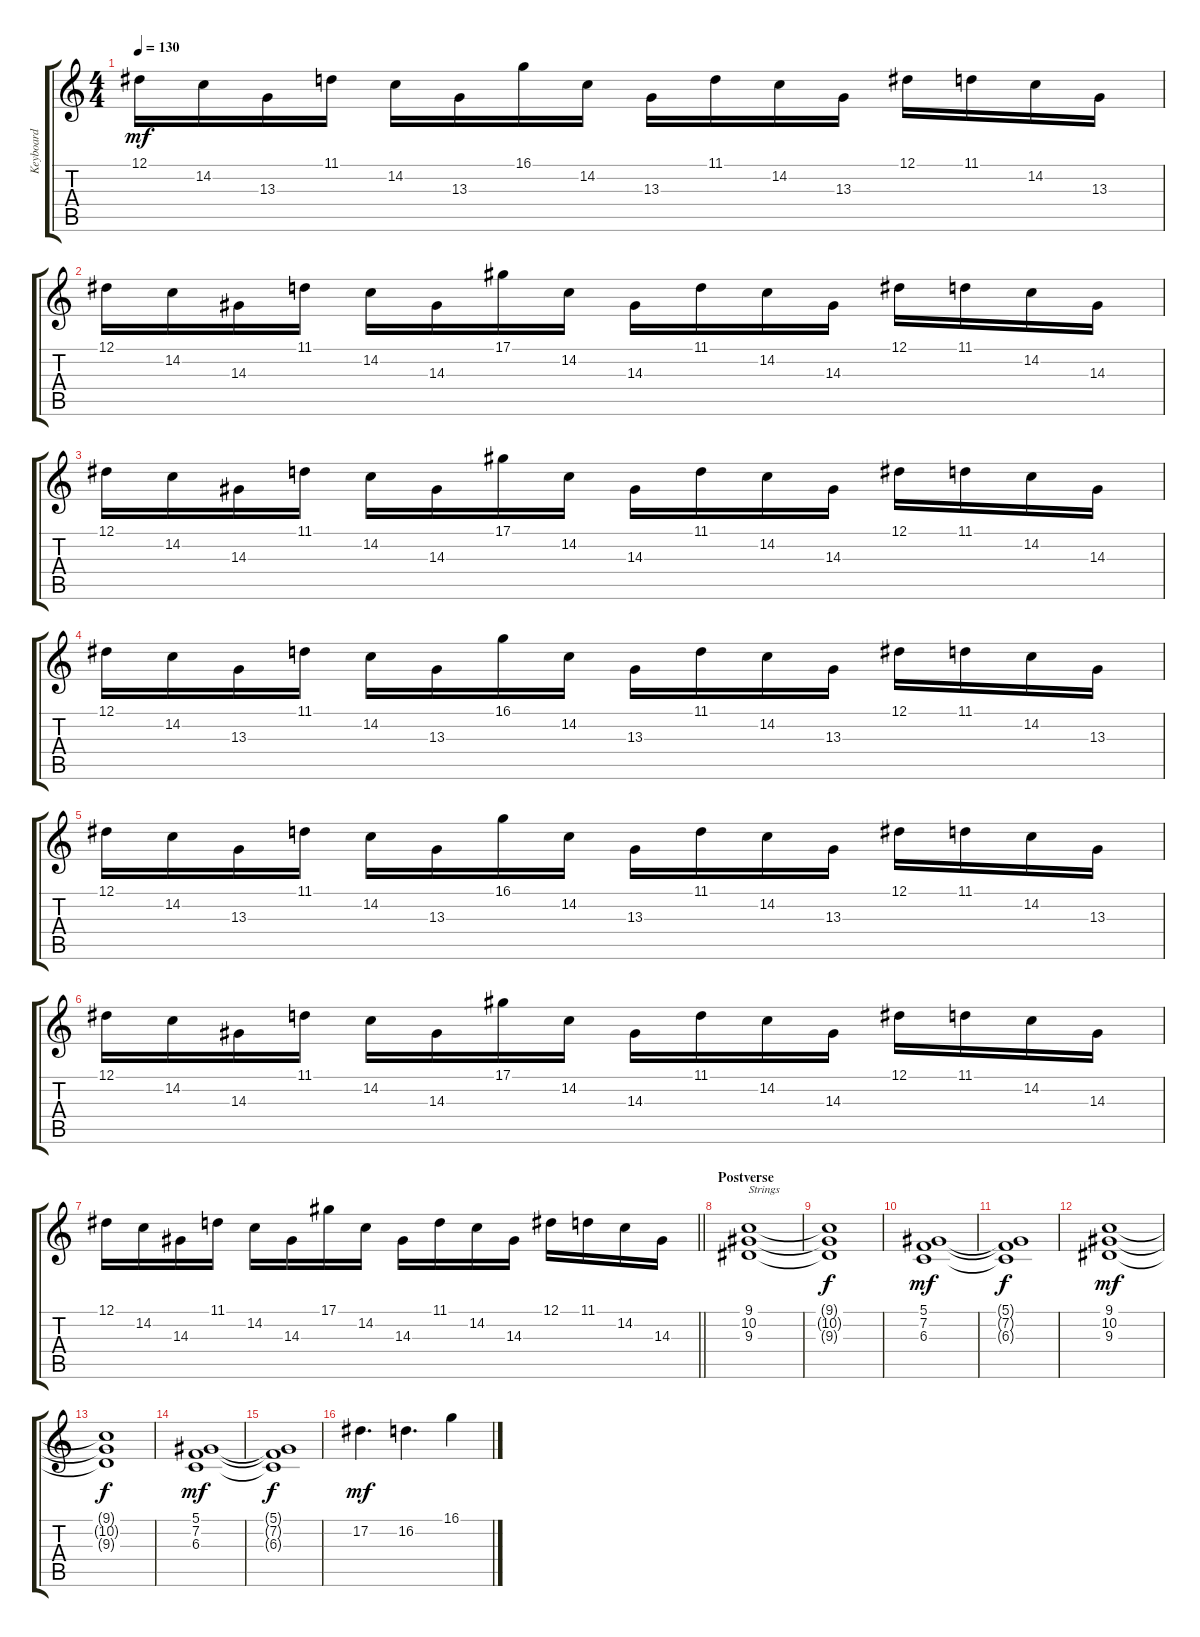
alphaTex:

\track ("Keyboard" "Keyboard") {instrument lead2sawtooth}
\staff {score tabs}
\tuning (Eb4 Bb3 Gb3 Db3 Ab2 Eb2) {hide}
\ts (4 4)
\tempo 130
\clef g2
\ks c
12.1.16{dy mf} 14.2.16 13.3.16 11.1.16 14.2.16 13.3.16 16.1.16 14.2.16 13.3.16 11.1.16 14.2.16 13.3.16 12.1.16 11.1.16 14.2.16 13.3.16 |
12.1.16 14.2.16 14.3.16 11.1.16 14.2.16 14.3.16 17.1.16 14.2.16 14.3.16 11.1.16 14.2.16 14.3.16 12.1.16 11.1.16 14.2.16 14.3.16 |
12.1.16 14.2.16 14.3.16 11.1.16 14.2.16 14.3.16 17.1.16 14.2.16 14.3.16 11.1.16 14.2.16 14.3.16 12.1.16 11.1.16 14.2.16 14.3.16 |
12.1.16 14.2.16 13.3.16 11.1.16 14.2.16 13.3.16 16.1.16 14.2.16 13.3.16 11.1.16 14.2.16 13.3.16 12.1.16 11.1.16 14.2.16 13.3.16 |
12.1.16 14.2.16 13.3.16 11.1.16 14.2.16 13.3.16 16.1.16 14.2.16 13.3.16 11.1.16 14.2.16 13.3.16 12.1.16 11.1.16 14.2.16 13.3.16 |
12.1.16 14.2.16 14.3.16 11.1.16 14.2.16 14.3.16 17.1.16 14.2.16 14.3.16 11.1.16 14.2.16 14.3.16 12.1.16 11.1.16 14.2.16 14.3.16 |
\barLineRight lightlight
12.1.16 14.2.16 14.3.16 11.1.16 14.2.16 14.3.16 17.1.16 14.2.16 14.3.16 11.1.16 14.2.16 14.3.16 12.1.16 11.1.16 14.2.16 14.3.16 |
\section ("" "Postverse")
(9.1 10.2 9.3).1{txt "Strings" instrument stringensemble1} |
(9.1{t} 10.2{t} 9.3{t}).1{dy f} |
(5.1 7.2 6.3).1{dy mf} |
(5.1{t} 7.2{t} 6.3{t}).1{dy f} |
(9.1 10.2 9.3).1{dy mf} |
(9.1{t} 10.2{t} 9.3{t}).1{dy f} |
(5.1 7.2 6.3).1{dy mf} |
(5.1{t} 7.2{t} 6.3{t}).1{dy f} |
17.2.4{d dy mf} 16.2.4{d} 16.1.4
